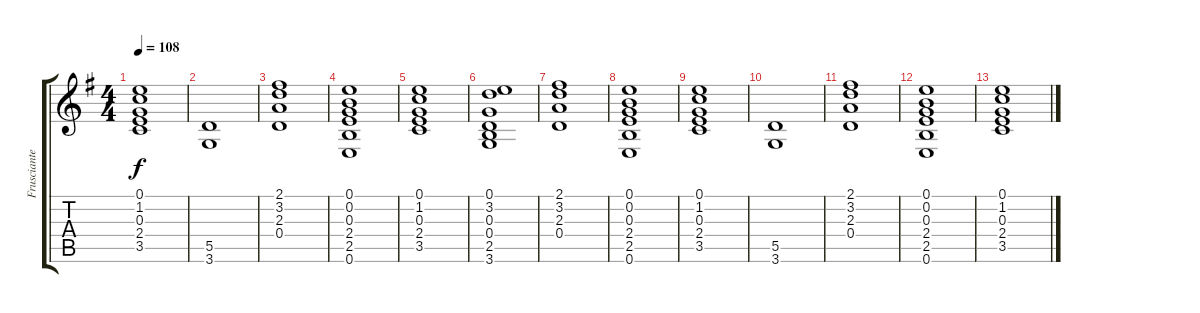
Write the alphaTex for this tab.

\track ("Frusciante 4" "Frusciante") {instrument electricguitarclean}
\staff {score tabs}
\tuning (E4 B3 G3 D3 A2 E2) {hide}
\ts (4 4)
\tempo 108
\clef g2
\ks g
(0.1 1.2 0.3 2.4 3.5).1{dy f} |
(5.5 3.6).1 |
(2.1 3.2 2.3 0.4).1 |
(0.1 0.2 0.3 2.4 2.5 0.6).1 |
(0.1 1.2 0.3 2.4 3.5).1 |
(0.1 3.2 0.3 0.4 2.5 3.6).1 |
(2.1 3.2 2.3 0.4).1 |
(0.1 0.2 0.3 2.4 2.5 0.6).1 |
(0.1 1.2 0.3 2.4 3.5).1 |
(5.5 3.6).1 |
(2.1 3.2 2.3 0.4).1 |
(0.1 0.2 0.3 2.4 2.5 0.6).1 |
(0.1 1.2 0.3 2.4 3.5).1
